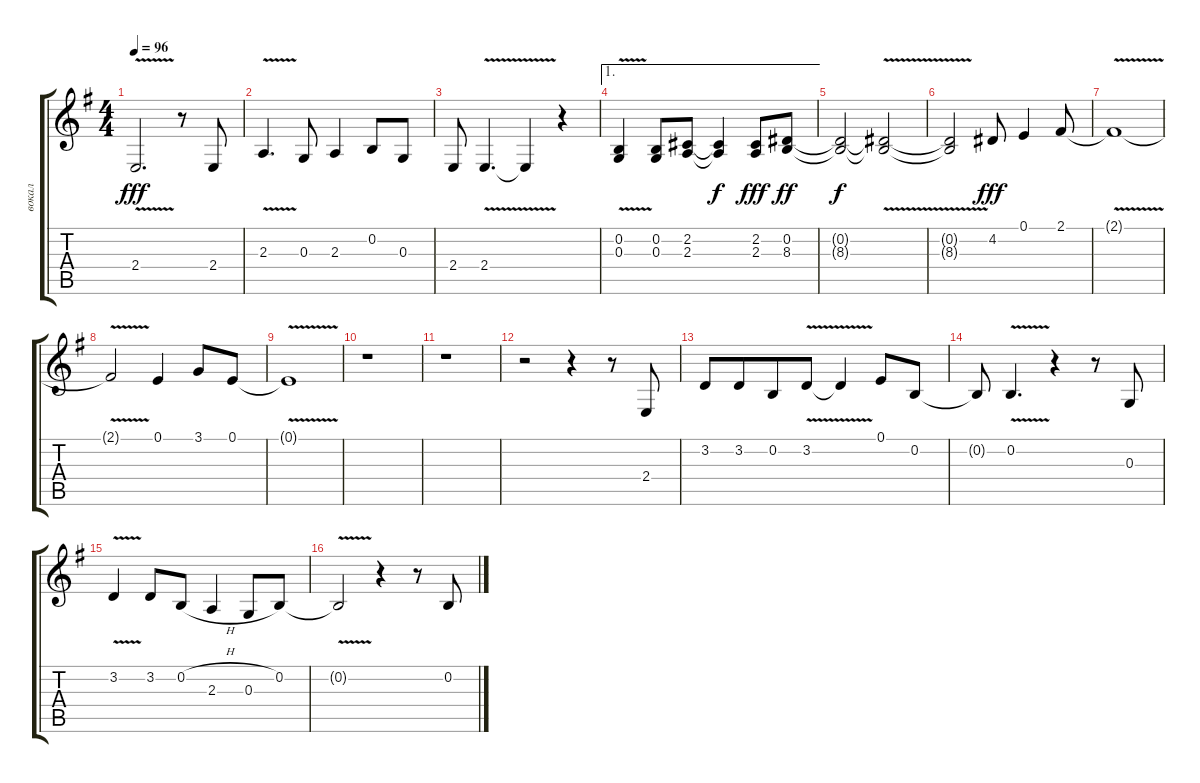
\track ("вокал" "вокал") {instrument accordion}
\staff {score tabs}
\tuning (E4 B3 G3 D3 A2 E2) {hide}
\ts (4 4)
\tempo 96
\clef g2
\ks eminor
2.4{v}.2{d dy fff} r.8 2.4.8 |
2.3{v}.4{d} 0.3.8 2.3.4 0.2.8 0.3.8 |
2.4.8 2.4{v}.4{d} 2.4{t}.4 r.4 |
\ae 1
(0.2{v} 0.3{v}).4 (0.2 0.3).8 (2.2 2.3).8 (2.2{t} 2.3{t}).4{dy f} (2.2 2.3).8{dy fff} (0.2 8.3).8{dy ff} |
(0.2{t} 8.3{t}).2{dy f} (0.2{v t} 8.3{v t}).2 |
(0.2{v t} 8.3{v t}).2 4.2.8{dy fff} 0.1.4 2.1.8 |
2.1{v t}.1 |
2.1{t}.2 0.1.4 3.1.8 0.1.8 |
0.1{v t}.1 |
r.1 |
r.1 |
r.2 r.4 r.8 2.4.8 |
3.2.8 3.2.8{beam merge} 0.2.8 3.2{v}.8 3.2{v t}.4 0.1.8 0.2.8 |
0.2{t}.8 0.2{v}.4{d} r.4 r.8 0.3.8 |
3.2{v}.4 3.2.8 0.2{h}.8 2.3.4 0.3.8 0.2.8 |
0.2{v t}.2 r.4 r.8 0.2.8
